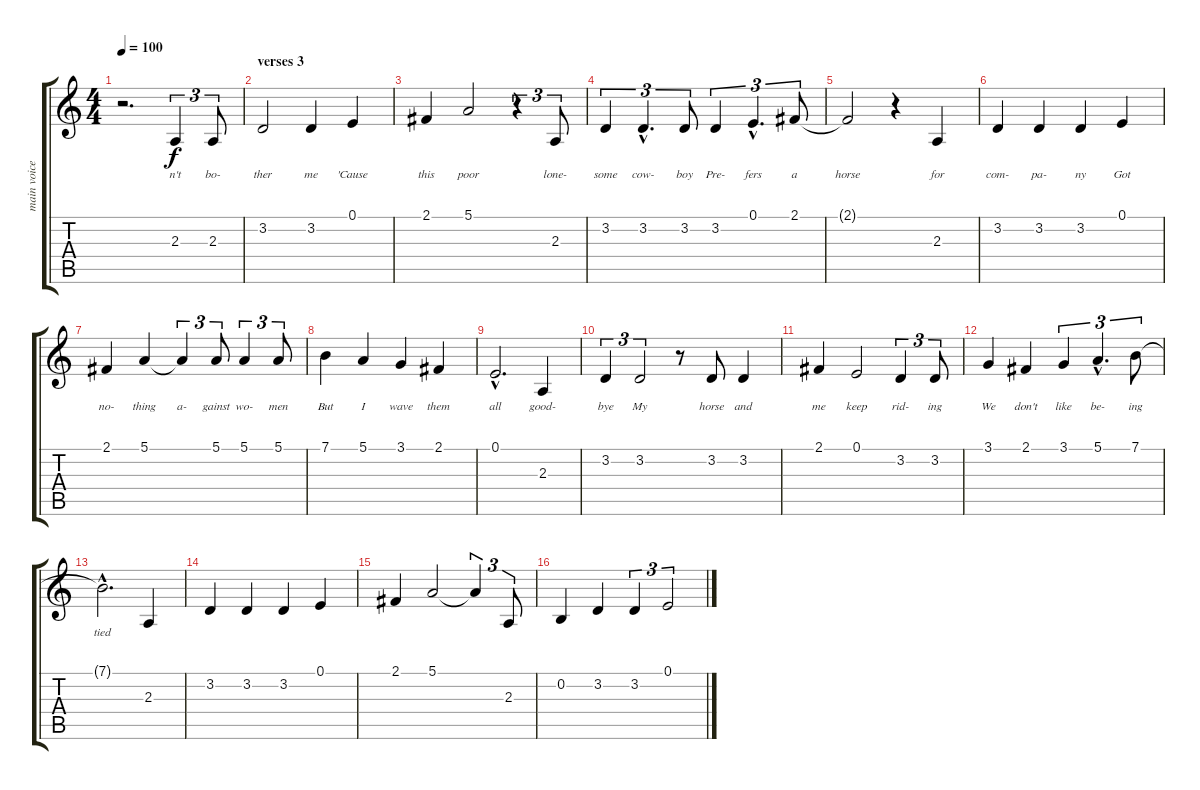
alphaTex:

\track ("main voice" "main voice") {instrument altosax}
\staff {score tabs}
\tuning (E4 B3 G3 D3 A2 E2) {hide}
\ts (4 4)
\tempo 100
\clef g2
\ks c
r.2{d dy f} 2.3.4{tu (3 2) lyrics (0 "n't") lyrics (1 "") lyrics (2 "") lyrics (3 "") lyrics (4 "")} 2.3.8{tu (3 2) lyrics (0 "bo-") lyrics (1 "") lyrics (2 "") lyrics (3 "") lyrics (4 "")} |
\section ("" "verses 3")
3.2.2{lyrics (0 "ther") lyrics (1 "") lyrics (2 "") lyrics (3 "") lyrics (4 "")} 3.2.4{lyrics (0 "me") lyrics (1 "") lyrics (2 "") lyrics (3 "") lyrics (4 "")} 0.1.4{lyrics (0 "'Cause") lyrics (1 "") lyrics (2 "") lyrics (3 "") lyrics (4 "")} |
2.1.4{lyrics (0 "this") lyrics (1 "") lyrics (2 "") lyrics (3 "") lyrics (4 "")} 5.1.2{lyrics (0 "poor") lyrics (1 "") lyrics (2 "") lyrics (3 "") lyrics (4 "")} r.4{tu (3 2)} 2.3.8{tu (3 2) lyrics (0 "lone-") lyrics (1 "") lyrics (2 "") lyrics (3 "") lyrics (4 "")} |
3.2.4{tu (3 2) lyrics (0 "some") lyrics (1 "") lyrics (2 "") lyrics (3 "") lyrics (4 "")} 3.2{hac}.4{d tu (3 2) lyrics (0 "cow-") lyrics (1 "") lyrics (2 "") lyrics (3 "") lyrics (4 "")} 3.2.8{tu (3 2) lyrics (0 "boy") lyrics (1 "") lyrics (2 "") lyrics (3 "") lyrics (4 "")} 3.2.4{tu (3 2) lyrics (0 "Pre-") lyrics (1 "") lyrics (2 "") lyrics (3 "") lyrics (4 "")} 0.1{hac}.4{d tu (3 2) lyrics (0 "fers") lyrics (1 "") lyrics (2 "") lyrics (3 "") lyrics (4 "")} 2.1.8{tu (3 2) lyrics (0 "a") lyrics (1 "") lyrics (2 "") lyrics (3 "") lyrics (4 "")} |
2.1{t}.2{lyrics (0 "horse") lyrics (1 "") lyrics (2 "") lyrics (3 "") lyrics (4 "")} r.4 2.3.4{lyrics (0 "for") lyrics (1 "") lyrics (2 "") lyrics (3 "") lyrics (4 "")} |
3.2.4{lyrics (0 "com-") lyrics (1 "") lyrics (2 "") lyrics (3 "") lyrics (4 "")} 3.2.4{lyrics (0 "pa-") lyrics (1 "") lyrics (2 "") lyrics (3 "") lyrics (4 "")} 3.2.4{lyrics (0 "ny") lyrics (1 "") lyrics (2 "") lyrics (3 "") lyrics (4 "")} 0.1.4{lyrics (0 "Got") lyrics (1 "") lyrics (2 "") lyrics (3 "") lyrics (4 "")} |
2.1.4{lyrics (0 "no-") lyrics (1 "") lyrics (2 "") lyrics (3 "") lyrics (4 "")} 5.1.4{lyrics (0 "thing") lyrics (1 "") lyrics (2 "") lyrics (3 "") lyrics (4 "")} 5.1{t}.4{tu (3 2) lyrics (0 "a-") lyrics (1 "") lyrics (2 "") lyrics (3 "") lyrics (4 "")} 5.1.8{tu (3 2) lyrics (0 "gainst") lyrics (1 "") lyrics (2 "") lyrics (3 "") lyrics (4 "")} 5.1.4{tu (3 2) lyrics (0 "wo-") lyrics (1 "") lyrics (2 "") lyrics (3 "") lyrics (4 "")} 5.1.8{tu (3 2) lyrics (0 "men") lyrics (1 "") lyrics (2 "") lyrics (3 "") lyrics (4 "")} |
7.1.4{lyrics (0 "But") lyrics (1 "") lyrics (2 "") lyrics (3 "") lyrics (4 "")} 5.1.4{lyrics (0 "I") lyrics (1 "") lyrics (2 "") lyrics (3 "") lyrics (4 "")} 3.1.4{lyrics (0 "wave") lyrics (1 "") lyrics (2 "") lyrics (3 "") lyrics (4 "")} 2.1.4{lyrics (0 "them") lyrics (1 "") lyrics (2 "") lyrics (3 "") lyrics (4 "")} |
0.1{hac}.2{d lyrics (0 "all") lyrics (1 "") lyrics (2 "") lyrics (3 "") lyrics (4 "")} 2.3.4{lyrics (0 "good-") lyrics (1 "") lyrics (2 "") lyrics (3 "") lyrics (4 "")} |
3.2.4{tu (3 2) lyrics (0 "bye") lyrics (1 "") lyrics (2 "") lyrics (3 "") lyrics (4 "")} 3.2.2{tu (3 2) lyrics (0 "My") lyrics (1 "") lyrics (2 "") lyrics (3 "") lyrics (4 "")} r.8 3.2.8{lyrics (0 "horse") lyrics (1 "") lyrics (2 "") lyrics (3 "") lyrics (4 "")} 3.2.4{lyrics (0 "and") lyrics (1 "") lyrics (2 "") lyrics (3 "") lyrics (4 "")} |
2.1.4{lyrics (0 "me") lyrics (1 "") lyrics (2 "") lyrics (3 "") lyrics (4 "")} 0.1.2{lyrics (0 "keep") lyrics (1 "") lyrics (2 "") lyrics (3 "") lyrics (4 "")} 3.2.4{tu (3 2) lyrics (0 "rid-") lyrics (1 "") lyrics (2 "") lyrics (3 "") lyrics (4 "")} 3.2.8{tu (3 2) lyrics (0 "ing") lyrics (1 "") lyrics (2 "") lyrics (3 "") lyrics (4 "")} |
3.1.4{lyrics (0 "We") lyrics (1 "") lyrics (2 "") lyrics (3 "") lyrics (4 "")} 2.1.4{lyrics (0 "don't") lyrics (1 "") lyrics (2 "") lyrics (3 "") lyrics (4 "")} 3.1.4{tu (3 2) lyrics (0 "like") lyrics (1 "") lyrics (2 "") lyrics (3 "") lyrics (4 "")} 5.1{hac}.4{d tu (3 2) lyrics (0 "be-") lyrics (1 "") lyrics (2 "") lyrics (3 "") lyrics (4 "")} 7.1.8{tu (3 2) lyrics (0 "ing") lyrics (1 "") lyrics (2 "") lyrics (3 "") lyrics (4 "")} |
7.1{hac t}.2{d lyrics (0 "tied") lyrics (1 "") lyrics (2 "") lyrics (3 "") lyrics (4 "")} 2.3.4 |
3.2.4 3.2.4 3.2.4 0.1.4 |
2.1.4 5.1.2 5.1{t}.4{tu (3 2)} 2.3.8{tu (3 2)} |
0.2.4 3.2.4 3.2.4{tu (3 2)} 0.1.2{tu (3 2)}
